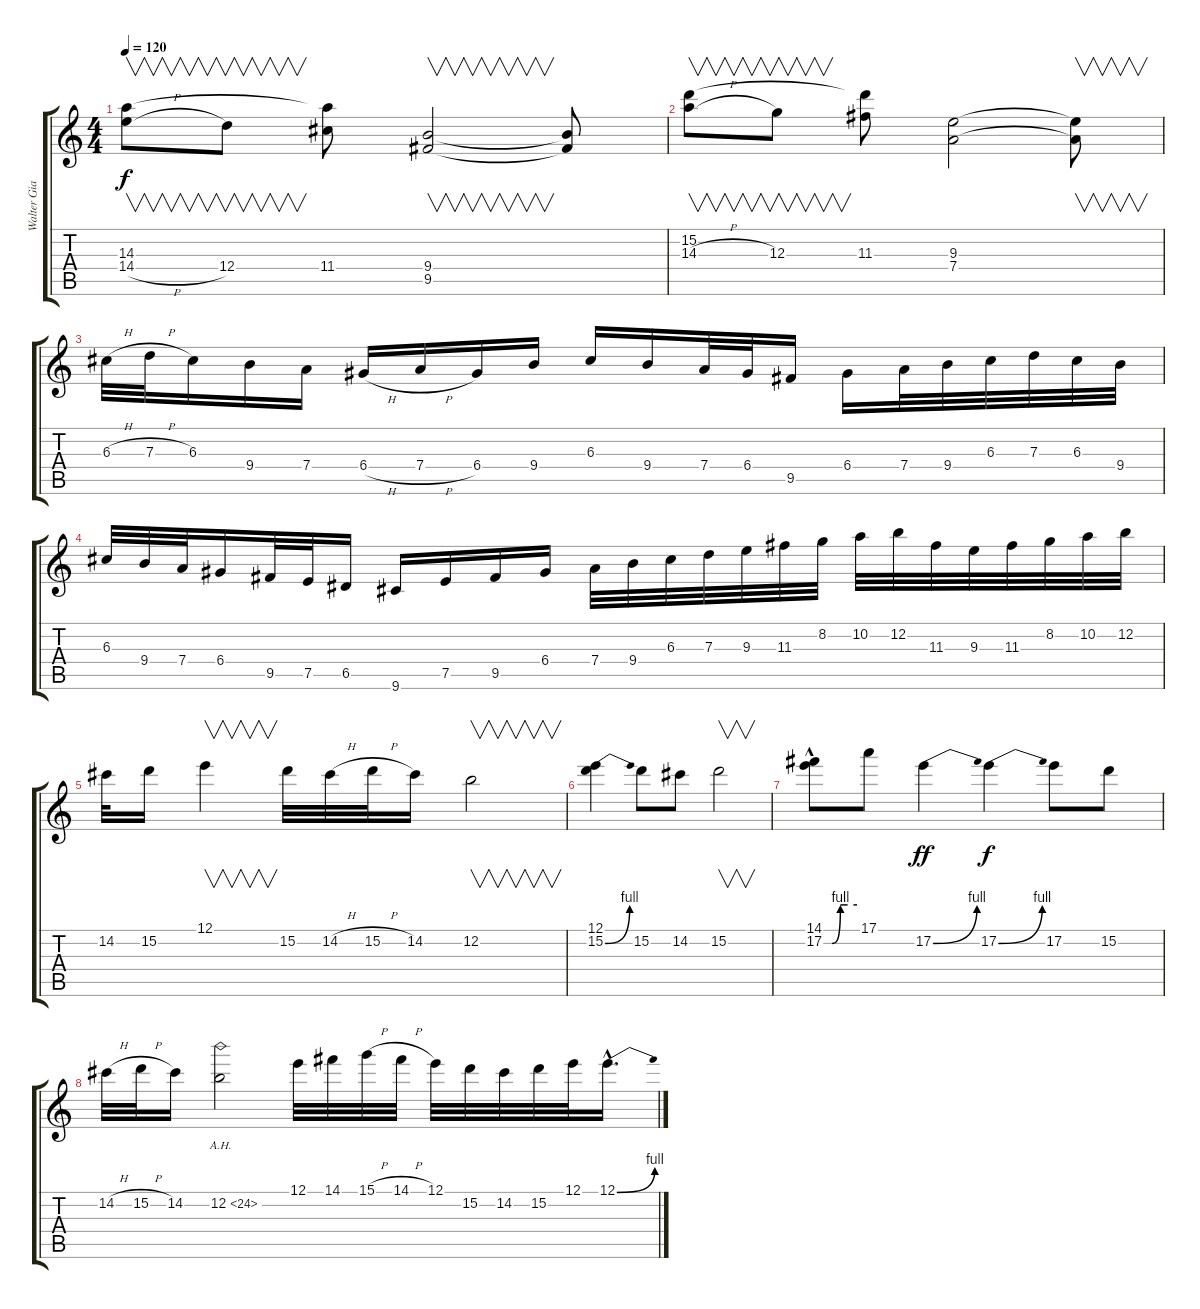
\track ("Walter Giardino" "Walter Gia") {instrument distortionguitar}
\staff {score tabs}
\tuning (E4 B3 G3 D3 A2 E2) {hide}
\ts (4 4)
\tempo 120
\clef g2
\ks c
(14.3 14.4{h}).8{v dy f} 12.4.8{v} (14.3{t} 11.4).8 (9.4 9.5).2{v} (9.4{t} 9.5{t}).8 |
(15.2 14.3{h}).8{v} 12.3.8{v} (15.2{t} 11.3).8 (9.3 7.4).2 (9.3{t} 7.4{t}).8{v} |
6.3{h}.32 7.3{h}.32 6.3.16 9.4.16 7.4.16 6.4{h}.16 7.4{h}.16 6.4.16 9.4.16 6.3.16 9.4.16 7.4.32 6.4.32 9.5.16 6.4.16 7.4.32 9.4.32 6.3.32 7.3.32 6.3.32 9.4.32 |
6.3.32 9.4.32 7.4.32 6.4.16 9.5.32 7.5.32 6.5.16 9.6.16 7.5.16 9.5.16 6.4.16 7.4.32 9.4.32 6.3.32 7.3.32 9.3.32 11.3.32 8.2.32 10.2.32 12.2.32 11.3.32 9.3.32 11.3.32 8.2.32 10.2.32 12.2.32 |
14.2.32 15.2.16 12.1.4{v} 15.2.32 14.2{h}.32 15.2{h}.32 14.2.16 12.2.2{v} |
(12.1 15.2{be (bend 0 0 60 4)}).4 15.2.8 14.2.8 15.2.2{v} |
(14.1 17.2{be (custom 0 0 15 0 30 4 43 4 60 4) hac}).8 17.1.8 17.2{be (bend 0 0 60 4)}.4{dy ff} 17.2{be (bend 0 0 60 4)}.4{dy f} 17.2.8 15.2.8 |
14.2{h}.32 15.2{h}.32 14.2.16 12.2{ah 12}.2 12.1.32 14.1.32 15.1{h}.32 14.1{h}.32 12.1.32 15.2.32 14.2.32 15.2.32 12.1.32 12.1{be (bend 0 0 60 4) hac}.16{d}
